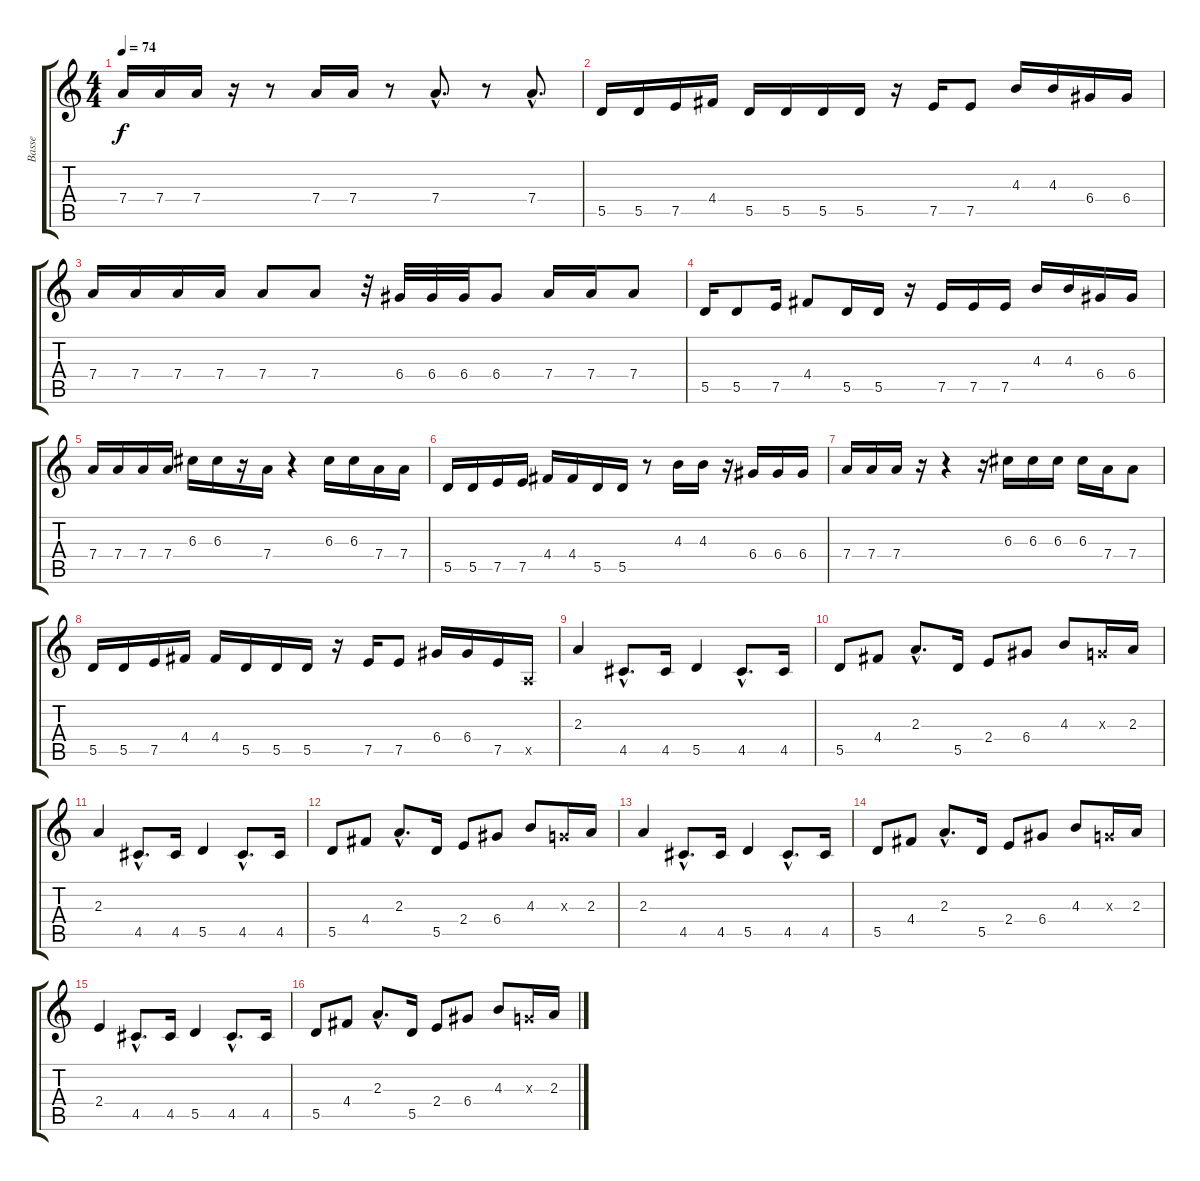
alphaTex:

\track ("Basse" "Basse") {instrument electricbasspick}
\staff {score tabs}
\tuning (E4 B3 G3 D3 A2 E2) {hide}
\ts (4 4)
\tempo 74
\clef g2
\ks c
7.4.16{dy f} 7.4.16 7.4.16 r.16 r.8 7.4.16 7.4.16 r.8 7.4{hac}.8{d} r.8 7.4{hac}.8{d} |
5.5.16 5.5.16 7.5.16 4.4.16 5.5.16 5.5.16 5.5.16 5.5.16 r.16 7.5.16 7.5.8 4.3.16 4.3.16 6.4.16 6.4.16 |
7.4.16 7.4.16 7.4.16 7.4.16 7.4.8 7.4.8 r.32 6.4.32 6.4.32 6.4.32 6.4.8 7.4.16 7.4.16 7.4.8 |
5.5.16 5.5.8 7.5.16 4.4.8 5.5.16 5.5.16 r.16 7.5.16 7.5.16 7.5.16 4.3.16 4.3.16 6.4.16 6.4.16 |
7.4.16 7.4.16 7.4.16 7.4.16 6.3.16 6.3.16 r.16 7.4.16 r.4 6.3.16 6.3.16 7.4.16 7.4.16 |
5.5.16 5.5.16 7.5.16 7.5.16 4.4.16 4.4.16 5.5.16 5.5.16 r.8 4.3.16 4.3.16 r.16 6.4.16 6.4.16 6.4.16 |
7.4.16 7.4.16 7.4.16 r.16 r.4 r.16 6.3.16 6.3.16 6.3.16 6.3.16 7.4.16 7.4.8 |
5.5.16 5.5.16 7.5.16 4.4.16 4.4.16 5.5.16 5.5.16 5.5.16 r.16 7.5.16 7.5.8 6.4.16 6.4.16 7.5.16 0.5{x}.16 |
2.3.4 4.5{hac}.8{d} 4.5.16 5.5.4 4.5{hac}.8{d} 4.5.16 |
5.5.8 4.4.8 2.3{hac}.8{d} 5.5.16 2.4.8 6.4.8 4.3.8 0.3{x}.16 2.3.16 |
2.3.4 4.5{hac}.8{d} 4.5.16 5.5.4 4.5{hac}.8{d} 4.5.16 |
5.5.8 4.4.8 2.3{hac}.8{d} 5.5.16 2.4.8 6.4.8 4.3.8 0.3{x}.16 2.3.16 |
2.3.4 4.5{hac}.8{d} 4.5.16 5.5.4 4.5{hac}.8{d} 4.5.16 |
5.5.8 4.4.8 2.3{hac}.8{d} 5.5.16 2.4.8 6.4.8 4.3.8 0.3{x}.16 2.3.16 |
2.4.4 4.5{hac}.8{d} 4.5.16 5.5.4 4.5{hac}.8{d} 4.5.16 |
5.5.8 4.4.8 2.3{hac}.8{d} 5.5.16 2.4.8 6.4.8 4.3.8 0.3{x}.16 2.3.16
